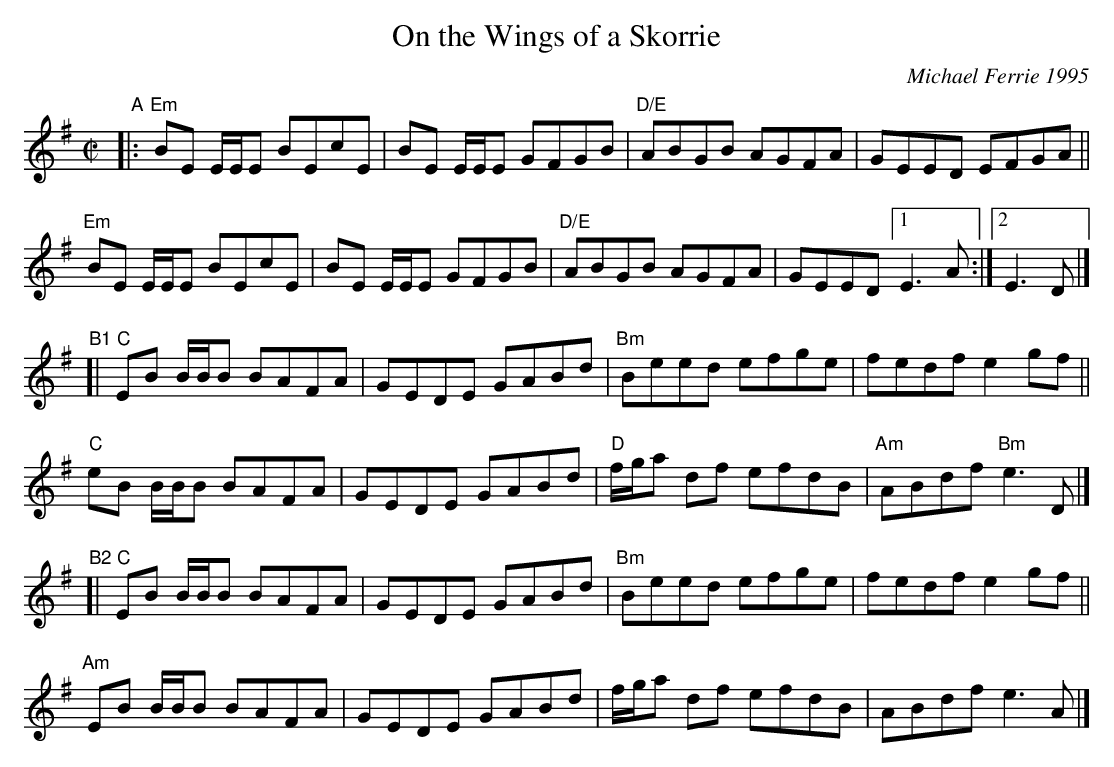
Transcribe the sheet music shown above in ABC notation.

X:1
T: On the Wings of a Skorrie
C: Michael Ferrie 1995
M: C|
L: 1/8
K: Em
"^A"|:\
"Em"BE E/E/E BEcE | BE E/E/E GFGB | "D/E"ABGB AGFA | GEED EFGA ||
"Em"BE E/E/E BEcE | BE E/E/E GFGB | "D/E"ABGB AGFA | GEED [1 E3A :|[2 E3D |]
"^B1"[|\
"C"EB B/B/B BAFA | GEDE GABd | "Bm"Beed efge | fedf e2gf ||
 "C"eB B/B/B BAFA | GEDE GABd | "D"f/g/a df efdB | "Am"ABdf "Bm"e3D |]
"^B2"[|\
"C"EB B/B/B BAFA | GEDE GABd | "Bm"Beed efge | fedf e2gf ||
"Am"EB B/B/B BAFA | GEDE GABd | f/g/a df efdB | ABdf e3A |]
